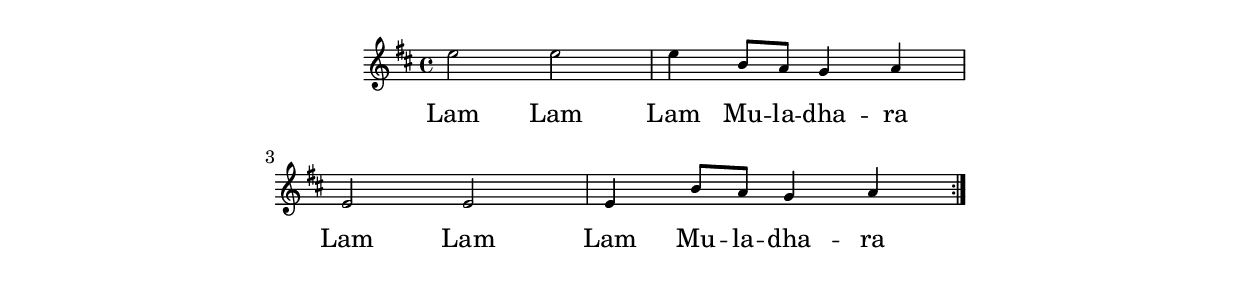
\version "2.19.45"
\paper {
	line-width = 4.6\in
}

melody = \relative c'' {
  \clef treble
  \key d \major
  \time 4/4
  \set Score.voltaSpannerDuration = #(ly:make-moment 4/4)
	\new Voice = "words" {
		\repeat volta 2 {
		  e2 e | e4 b8 a g4 a |
		  e2 e | e4 b'8 a g4 a |
		}
	}
}

text =  \lyricmode {
	Lam Lam Lam Mu -- la -- dha -- ra
	Lam Lam Lam Mu -- la -- dha -- ra
}

\score {
  <<
    \new ChordNames {
      \set chordChanges = ##t
    }
    \new Staff \with { \magnifyStaff #5/7 } {
    	\new Voice = "one" { \melody }
  	}
    	\new Lyrics \lyricsto "words" \text
  >>
  \layout { 
   % #(layout-set-staff-size 14)
   \context { \ChordNames
     \override ChordName #'font-size = #1
  	} 
  }
  \midi { 
  	\tempo 4 = 125
  }
}